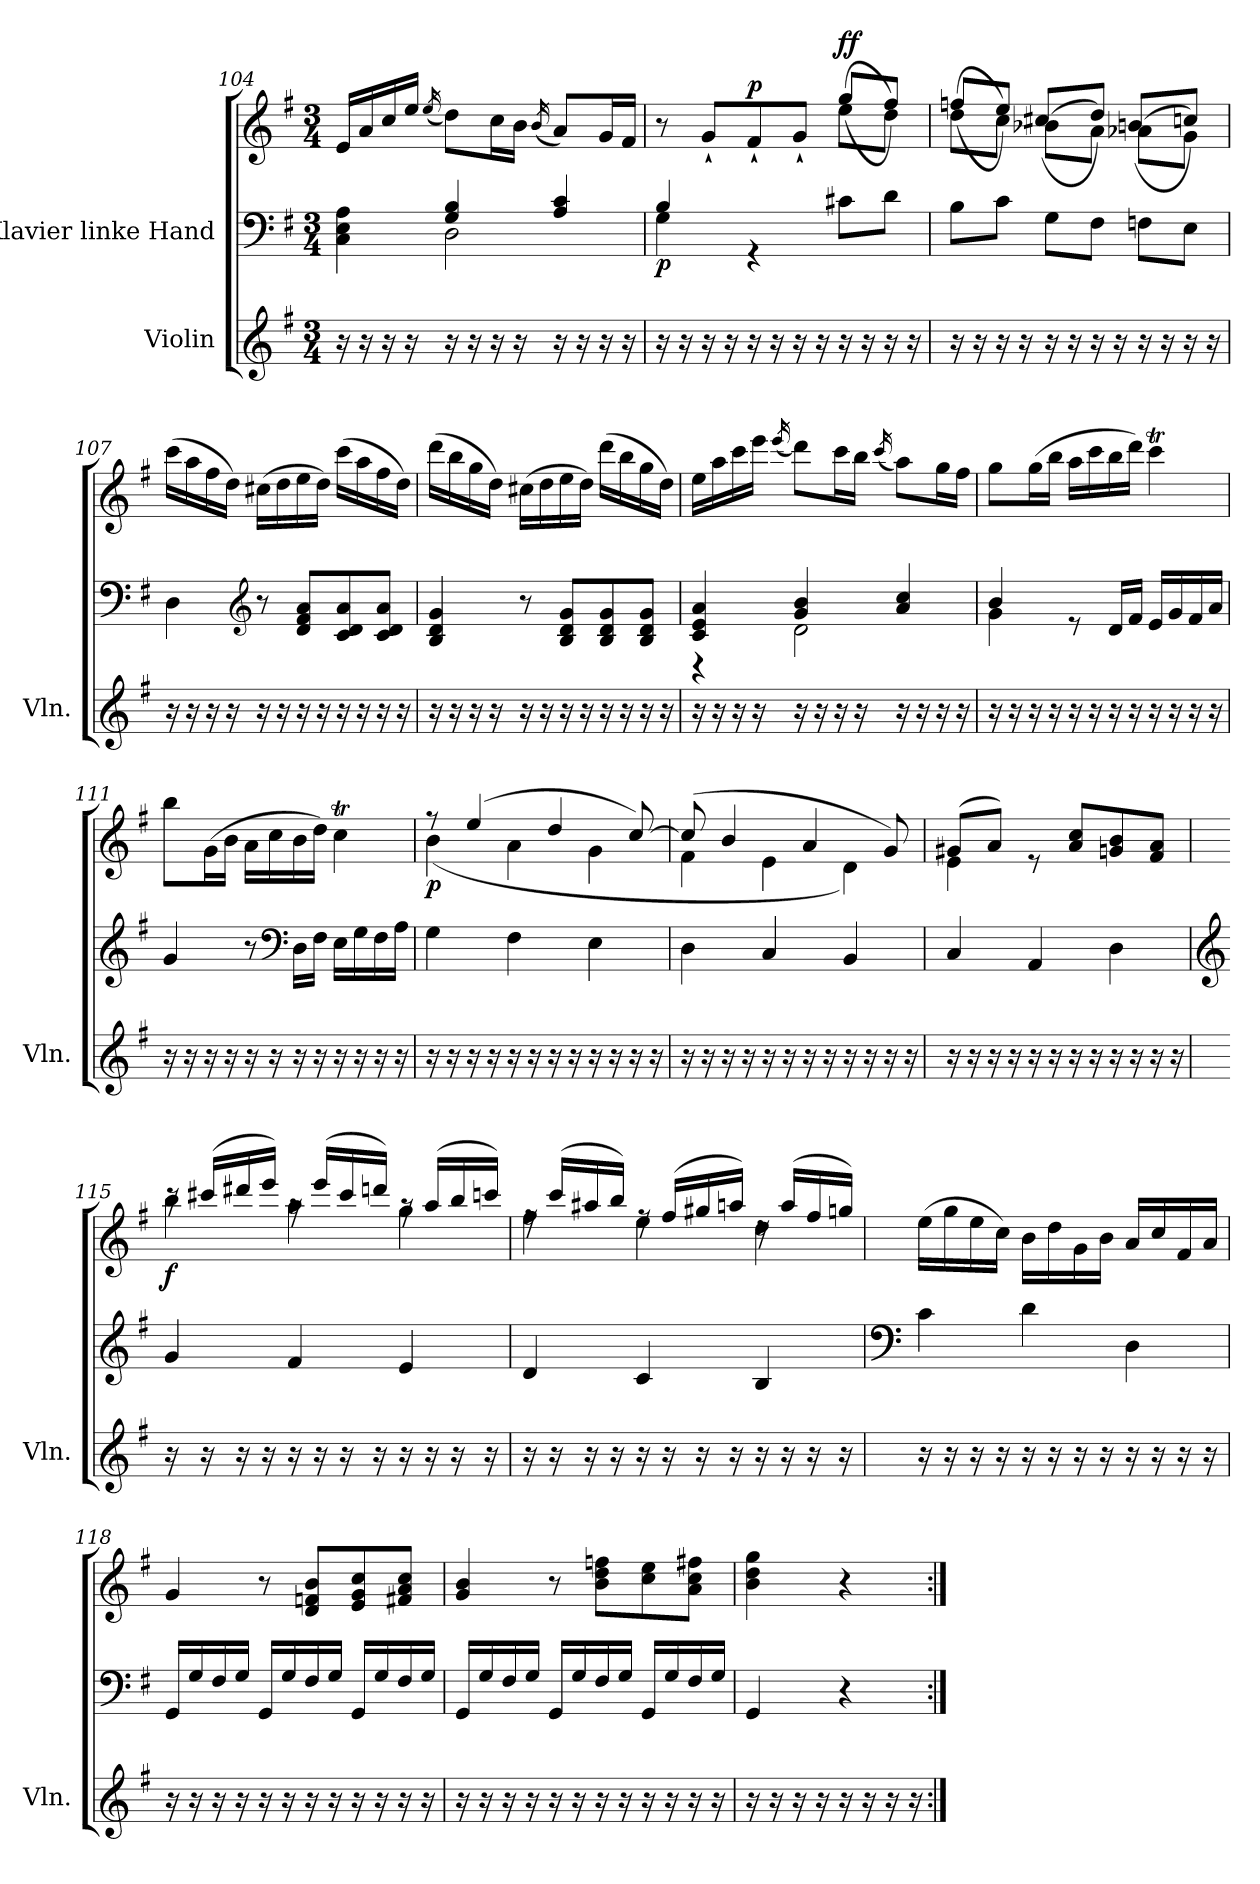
**kern	**kern	**kern	**dynam
*part2	*part1	*part1	*part1
*staff3	*staff2	*staff1	*staff1/2
*I"Violin	*I"Klavier linke Hand	*	*
*I'Vln.	*	*	*
!!LO:LB:g=z
*clefG2	*clefF4	*clefG2	*
*k[f#]	*k[f#]	*k[f#]	*
*M3/4	*M3/4	*M3/4	*
=104	=104	=104	=104
*	*^	*	*
16r	4ryy	4C\ 4E\ 4A\	16e/LL	.
16r	.	.	16a/	.
16r	.	.	16cc/	.
16r	.	.	16ee/JJ	.
.	.	.	(<16qee/	.
16r	4G/ 4B/	2D\	8dd\L)	.
16r	.	.	.	.
16r	.	.	16cc\L	.
16r	.	.	16b\JJ	.
.	.	.	(<16qb/	.
16r	4A/ 4c/	.	8a/L)	.
16r	.	.	.	.
16r	.	.	16g/L	.
16r	.	.	16f#/JJ	.
=105	=105	=105	=105	=105
*	*	*	*^	*
!	!	!	!	!	!LO:DY:b=2
16r	4B/	4G\	8r	2ryy	p
16r	.	.	.	.	.
16r	.	.	8g`/L	.	.
16r	.	.	.	.	.
!	!	!	!	!	!LO:DY:a
16r	4rGG	2ryy	8f#`/	.	p
16r	.	.	.	.	.
16r	.	.	8g`/J	.	.
16r	.	.	.	.	.
!	!	!	!	!	!LO:DY:b=2
!	!	!	!	!	!LO:DY:n=1:a
16r	8c#X\L	.	(<8ee\L	(>8gg/L	f f
16r	.	.	.	.	.
16r	8d\J	.	8dd\J)	8ff#/J)	.
16r	.	.	.	.	.
*	*v	*v	*	*	*
=106	=106	=106	=106	=106
16r	8B\L	(<8dd\L	(>8ffn/L	.
16r	.	.	.	.
16r	8c\J	8cc\J)	8ee/J)	.
16r	.	.	.	.
16r	8G\L	(<8b-X\L	(>8cc#X/L	.
16r	.	.	.	.
16r	8F#\J	8a\J)	8dd/J)	.
16r	.	.	.	.
16r	8Fn\L	(<8a-X\L	(>8bn/L	.
16r	.	.	.	.
16r	8E\J	8g\J)	8ccn/J)	.
16r	.	.	.	.
*	*	*v	*v	*
!!LO:PB:g=z
=107	=107	=107	=107
16r	4D\	(>16ccc\LL	.
16r	.	16aa\	.
16r	.	16ff#\	.
16r	.	16dd\JJ)	.
*	*clefG2	*	*
16r	8r	(>16cc#X\LL	.
16r	.	16dd\	.
16r	8d/ 8f#/ 8a/L	16ee\	.
16r	.	16dd\JJ)	.
16r	8c/ 8d/ 8a/	(>16ccc\LL	.
16r	.	16aa\	.
16r	8c/ 8d/ 8a/J	16ff#\	.
16r	.	16dd\JJ)	.
=108	=108	=108	=108
16r	4B/ 4d/ 4g/	(>16ddd\LL	.
16r	.	16bb\	.
16r	.	16gg\	.
16r	.	16dd\JJ)	.
16r	8r	(>16cc#X\LL	.
16r	.	16dd\	.
16r	8B/ 8d/ 8g/L	16ee\	.
16r	.	16dd\JJ)	.
16r	8B/ 8d/ 8g/	(>16ddd\LL	.
16r	.	16bb\	.
16r	8B/ 8d/ 8g/J	16gg\	.
16r	.	16dd\JJ)	.
=109	=109	=109	=109
*	*^	*	*
16r	4c/ 4e/ 4a/	4r	16ee\LL	.
16r	.	.	16aa\	.
16r	.	.	16ccc\	.
16r	.	.	16eee\JJ	.
.	.	.	(<16qeee/	.
16r	4g/ 4b/	2d\	8ddd\L)	.
16r	.	.	.	.
16r	.	.	16ccc\L	.
16r	.	.	16bb\JJ	.
.	.	.	(<16qccc/	.
16r	4a/ 4cc/	.	8aa\L)	.
16r	.	.	.	.
16r	.	.	16gg\L	.
16r	.	.	16ff#\JJ	.
=110	=110	=110	=110	=110
16r	4b/	4g\	8gg\L	.
16r	.	.	.	.
16r	.	.	(>16gg\L	.
16r	.	.	16bb\JJ	.
16r	8re	2ryy	16aa\LL	.
16r	.	.	16ccc\	.
16r	16d/LL	.	16bb\	.
16r	16f#/JJ	.	16ddd\JJ)	.
16r	16e/LL	.	4cccT\	.
16r	16g/	.	.	.
16r	16f#/	.	.	.
16r	16a/JJ	.	.	.
*	*v	*v	*	*
!!LO:LB:g=z
=111	=111	=111	=111
16r	4g/	8bb\L	.
16r	.	.	.
16r	.	(>16g\L	.
16r	.	16b\JJ	.
16r	8r	16a\LL	.
16r	.	16cc\	.
*	*clefF4	*	*
16r	16D\LL	16b\	.
16r	16F#\JJ	16dd\JJ)	.
16r	16E\LL	4ccT\	.
16r	16G\	.	.
16r	16F#\	.	.
16r	16A\JJ	.	.
=112	=112	=112	=112
*	*	*^	*
!	!	!	!	!LO:DY:b
16r	4G\	8r	(<4b\	p
16r	.	.	.	.
16r	.	(>4ee/	.	.
16r	.	.	.	.
16r	4F#\	.	4a\	.
16r	.	.	.	.
16r	.	4dd/	.	.
16r	.	.	.	.
16r	4E\	.	4g\	.
16r	.	.	.	.
16r	.	[8cc/)	.	.
16r	.	.	.	.
=113	=113	=113	=113	=113
16r	4D\	(>8cc/]	4f#\	.
16r	.	.	.	.
16r	.	4b/	.	.
16r	.	.	.	.
16r	4C/	.	4e\	.
16r	.	.	.	.
16r	.	4a/	.	.
16r	.	.	.	.
16r	4BB/	.	4d\)	.
16r	.	.	.	.
16r	.	8g/)	.	.
16r	.	.	.	.
=114	=114	=114	=114	=114
16r	4C/	(>8g#X/L	4e\	.
16r	.	.	.	.
16r	.	8a/J)	.	.
16r	.	.	.	.
16r	4AA/	8re	2ryy	.
16r	.	.	.	.
16r	.	8a/ 8cc/L	.	.
16r	.	.	.	.
16r	4D\	8gn/ 8b/	.	.
16r	.	.	.	.
16r	.	8f#/ 8a/J	.	.
16r	.	.	.	.
!!LO:LB:g=z	!!
=115	=115	=115	=115	=115
*	*clefG2	*	*	*
!	!	!	!	!LO:DY:b
16r	4g/	16rccc	4bb\	f
16r	.	(>16ccc#X/LL	.	.
16r	.	16ddd#X/	.	.
16r	.	16eee/JJ)	.	.
16r	4f#/	16raa	4aa\	.
16r	.	(>16eee/LL	.	.
16r	.	16ccc#/	.	.
16r	.	16dddn/JJ)	.	.
16r	4e/	16raa	4gg\	.
16r	.	(>16aa/LL	.	.
16r	.	16bb/	.	.
16r	.	16cccn/JJ)	.	.
=116	=116	=116	=116	=116
16r	4d/	16rff	4ff#\	.
16r	.	(>16ccc/LL	.	.
16r	.	16aa#X/	.	.
16r	.	16bb/JJ)	.	.
16r	4c/	16rff	4ee\	.
16r	.	(>16ff#/LL	.	.
16r	.	16gg#X/	.	.
16r	.	16aan/JJ)	.	.
16r	4B/	16rdd	4dd\	.
16r	.	(>16aa/LL	.	.
16r	.	16ff#/	.	.
16r	.	16ggn/JJ)	.	.
*	*	*v	*v	*
=117	=117	=117	=117
*	*clefF4	*	*
16r	4c\	(>16ee\LL	.
16r	.	16gg\	.
16r	.	16ee\	.
16r	.	16cc\JJ)	.
16r	4d\	16b\LL	.
16r	.	16dd\	.
16r	.	16g\	.
16r	.	16b\JJ	.
16r	4D\	16a/LL	.
16r	.	16cc/	.
16r	.	16f#/	.
16r	.	16a/JJ	.
!!LO:PB:g=z
=118	=118	=118	=118
16r	16GG/LL	4g/	.
16r	16G/	.	.
16r	16F#/	.	.
16r	16G/JJ	.	.
16r	16GG/LL	8r	.
16r	16G/	.	.
16r	16F#/	8d/ 8fn/ 8b/L	.
16r	16G/JJ	.	.
16r	16GG/LL	8e/ 8g/ 8cc/	.
16r	16G/	.	.
16r	16F#/	8f#X/ 8a/ 8cc/J	.
16r	16G/JJ	.	.
=119	=119	=119	=119
16r	16GG/LL	4g/ 4b/	.
16r	16G/	.	.
16r	16F#/	.	.
16r	16G/JJ	.	.
16r	16GG/LL	8r	.
16r	16G/	.	.
16r	16F#/	8b\ 8dd\ 8ffn\L	.
16r	16G/JJ	.	.
16r	16GG/LL	8cc\ 8ee\	.
16r	16G/	.	.
16r	16F#/	8a\ 8cc\ 8ff#X\J	.
16r	16G/JJ	.	.
=120	=120	=120	=120
16r	4GG/	4b\ 4dd\ 4gg\	.
16r	.	.	.
16r	.	.	.
16r	.	.	.
16r	4r	4r	.
16r	.	.	.
16r	.	.	.
16r	.	.	.
=:|!	=:|!	=:|!	=:|!
*-	*-	*-	*-
